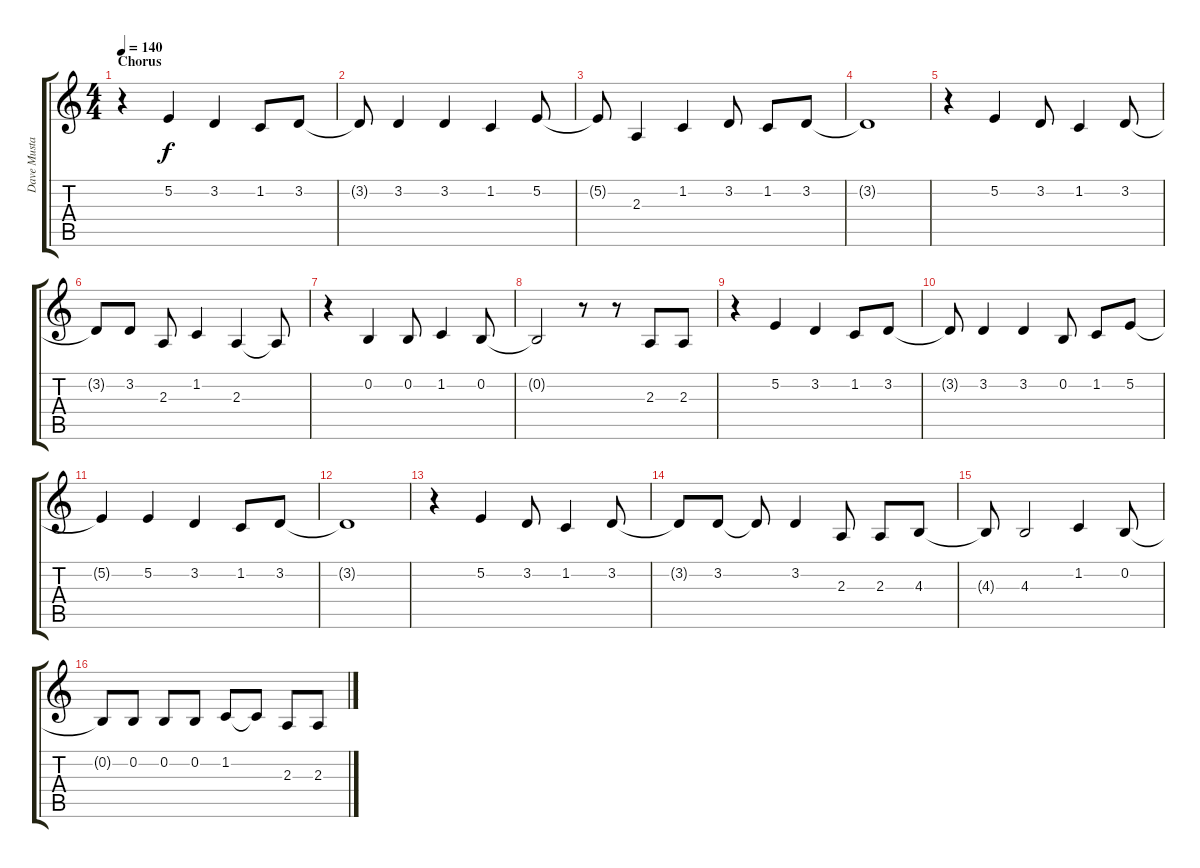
\track ("Dave Mustaine Voice" "Dave Musta") {instrument tangoaccordion}
\staff {score tabs}
\tuning (E4 B3 G3 D3 A2 E2) {hide}
\ts (4 4)
\section ("" "Chorus")
\tempo 140
\clef g2
\ks c
r.4{dy f} 5.2.4 3.2.4 1.2.8 3.2.8 |
3.2{t}.8 3.2.4 3.2.4 1.2.4 5.2.8 |
5.2{t}.8 2.3.4 1.2.4 3.2.8 1.2.8 3.2.8 |
3.2{t}.1 |
r.4 5.2.4 3.2.8 1.2.4 3.2.8 |
3.2{t}.8 3.2.8 2.3.8 1.2.4 2.3.4 2.3{t}.8 |
r.4 0.2.4 0.2.8 1.2.4 0.2.8 |
0.2{t}.2 r.8 r.8 2.3.8 2.3.8 |
r.4 5.2.4 3.2.4 1.2.8 3.2.8 |
3.2{t}.8 3.2.4 3.2.4 0.2.8 1.2.8 5.2.8 |
5.2{t}.4 5.2.4 3.2.4 1.2.8 3.2.8 |
3.2{t}.1 |
r.4 5.2.4 3.2.8 1.2.4 3.2.8 |
3.2{t}.8 3.2.8 3.2{t}.8 3.2.4 2.3.8 2.3.8 4.3.8 |
4.3{t}.8 4.3.2 1.2.4 0.2.8 |
0.2{t}.8 0.2.8 0.2.8 0.2.8 1.2.8 1.2{t}.8 2.3.8 2.3.8
